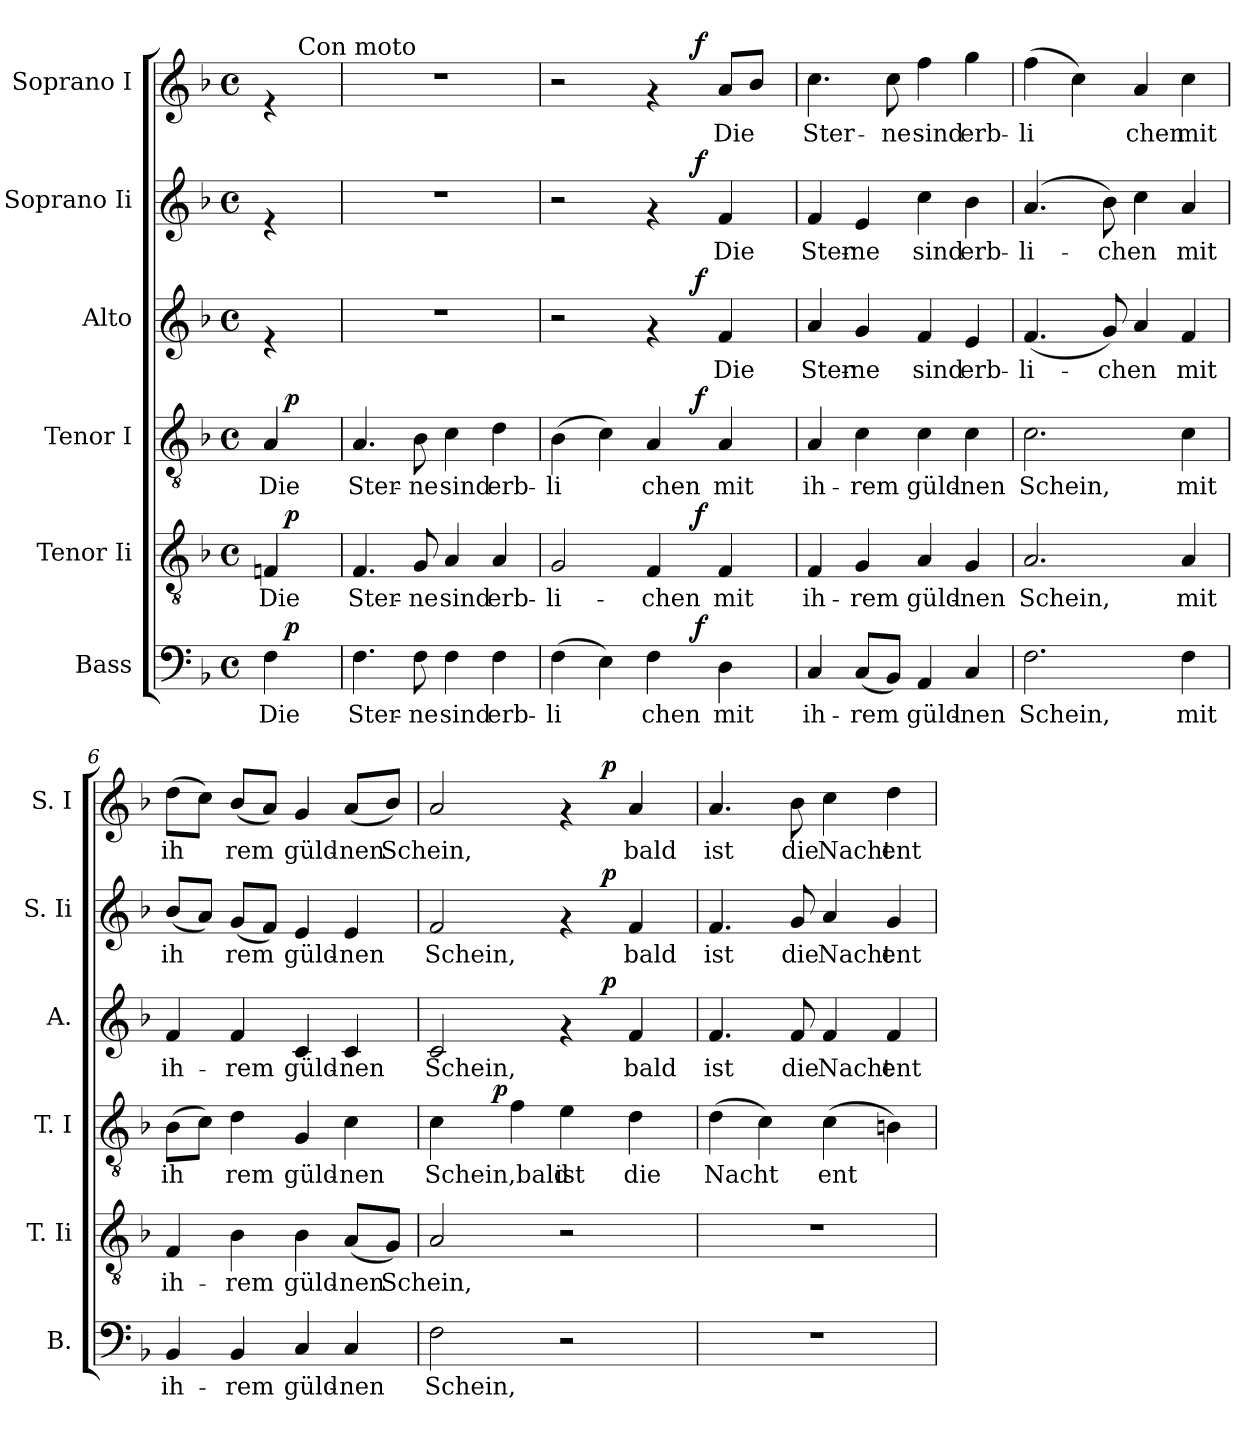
**kern	**text	**dynam	**kern	**text	**dynam	**kern	**text	**dynam	**kern	**text	**dynam	**kern	**text	**dynam	**kern	**text	**dynam
*part6	*part6	*part6	*part5	*part5	*part5	*part4	*part4	*part4	*part3	*part3	*part3	*part2	*part2	*part2	*part1	*part1	*part1
*staff6	*staff6	*staff6	*staff5	*staff5	*staff5	*staff4	*staff4	*staff4	*staff3	*staff3	*staff3	*staff2	*staff2	*staff2	*staff1	*staff1	*staff1
*I"Bass	*	*	*I"Tenor Ii	*	*	*I"Tenor I	*	*	*I"Alto	*	*	*I"Soprano Ii	*	*	*I"Soprano I	*	*
*I'B.	*	*	*I'T. Ii	*	*	*I'T. I	*	*	*I'A.	*	*	*I'S. Ii	*	*	*I'S. I	*	*
!!LO:PB:g=z
*stria5	*	*	*stria5	*	*	*stria5	*	*	*stria5	*	*	*stria5	*	*	*stria5	*	*
*clefF4	*	*	*clefGv2	*	*	*clefGv2	*	*	*clefG2	*	*	*clefG2	*	*	*clefG2	*	*
*k[b-]	*	*	*k[b-]	*	*	*k[b-]	*	*	*k[b-]	*	*	*k[b-]	*	*	*k[b-]	*	*
*F:	*	*	*F:	*	*	*F:	*	*	*F:	*	*	*F:	*	*	*F:	*	*
*M4/4	*	*	*M4/4	*	*	*M4/4	*	*	*M4/4	*	*	*M4/4	*	*	*M4/4	*	*
*met(c)	*	*	*met(c)	*	*	*met(c)	*	*	*met(c)	*	*	*met(c)	*	*	*met(c)	*	*
=1	=1	=1	=1	=1	=1	=1	=1	=1	=1	=1	=1	=1	=1	=1	=1	=1	=1
!	!LO:LY:b:cj	!	!	!LO:LY:b:cj	!	!	!LO:LY:b:cj	!	!	!	!	!	!	!	!	!	!
*^	*	*	*^	*	*	*^	*	*	*	*	*	*	*	*	*^	*	*
4F\	16ryy	Die	.	4Fn/	16ryy	Die	.	4A/	16ryy	Die	.	4re	.	.	4re	.	.	4re	16.ryy	.	.
!	!	!	!LO:DY:a	!	!	!	!LO:DY:a	!	!	!	!LO:DY:a	!	!	!	!	!	!	!	!	!	!
.	8.ryy	.	p	.	8.ryy	.	p	.	8.ryy	.	p	.	.	.	.	.	.	.	.	.	.
*	*	*	*	*	*	*	*	*	*	*	*	*	*	*	*	*	*	*MM88	*	*	*
!	!	!	!	!	!	!	!	!	!	!	!	!	!	!	!	!	!	!	!LO:TX:a:t=Con moto	!	!
.	.	.	.	.	.	.	.	.	.	.	.	.	.	.	.	.	.	.	8ryy	.	.
.	.	.	.	.	.	.	.	.	.	.	.	.	.	.	.	.	.	.	32ryy	.	.
=2	=2	=2	=2	=2	=2	=2	=2	=2	=2	=2	=2	=2	=2	=2	=2	=2	=2	=2	=2	=2	=2
!	!	!LO:LY:b:cj	!	!	!	!LO:LY:b:cj	!	!	!	!LO:LY:b:cj	!	!	!	!	!	!	!	!	!	!	!
*v	*v	*	*	*	*	*	*	*v	*v	*	*	*	*	*	*	*	*	*v	*v	*	*
*	*	*	*v	*v	*	*	*	*	*	*	*	*	*	*	*	*	*	*
4.F\	Ster-	.	4.F/	Ster-	.	4.A/	Ster-	.	1r	.	.	1r	.	.	1r	.	.
!	!LO:LY:b:cj	!	!	!LO:LY:b:cj	!	!	!LO:LY:b:cj	!	!	!	!	!	!	!	!	!	!
8F\	-ne	.	8G/	-ne	.	8B-\	-ne	.	.	.	.	.	.	.	.	.	.
!	!LO:LY:b:cj	!	!	!LO:LY:b:cj	!	!	!LO:LY:b:cj	!	!	!	!	!	!	!	!	!	!
4F\	sind	.	4A/	sind	.	4c\	sind	.	.	.	.	.	.	.	.	.	.
!	!LO:LY:b:cj	!	!	!LO:LY:b:cj	!	!	!LO:LY:b:cj	!	!	!	!	!	!	!	!	!	!
4F\	erb-	.	4A/	erb-	.	4d\	erb-	.	.	.	.	.	.	.	.	.	.
=3	=3	=3	=3	=3	=3	=3	=3	=3	=3	=3	=3	=3	=3	=3	=3	=3	=3
!	!LO:LY:b:cj	!	!	!LO:LY:b:cj	!	!	!LO:LY:b:cj	!	!	!	!	!	!	!	!	!	!
*^	*	*	*^	*	*	*^	*	*	*^	*	*	*^	*	*	*^	*	*
(>4F\	2ryy	-li-	.	2G/	2ryy	-li-	.	(>4B-\	2ryy	-li-	.	2r	2ryy	.	.	2r	2ryy	.	.	2r	2ryy	.	.
!	!	!LO:LY:b:cj	!	!	!	!	!	!	!	!LO:LY:b:cj	!	!	!	!	!	!	!	!	!	!	!	!	!
4E\)	.	--	.	.	.	.	.	4c\)	.	--	.	.	.	.	.	.	.	.	.	.	.	.	.
!	!	!LO:LY:b:cj	!	!	!	!LO:LY:b:cj	!	!	!	!LO:LY:b:cj	!	!	!	!	!	!	!	!	!	!	!	!	!
4F\	8ryy	-chen	.	4F/	8ryy	-chen	.	4A/	8ryy	-chen	.	4rf	8ryy	.	.	4rf	8ryy	.	.	4rf	8ryy	.	.
.	32.ryy	.	.	.	32.ryy	.	.	.	32.ryy	.	.	.	32.ryy	.	.	.	32.ryy	.	.	.	32.ryy	.	.
!	!	!	!LO:DY:a	!	!	!	!LO:DY:a	!	!	!	!LO:DY:a	!	!	!	!LO:DY:a	!	!	!	!LO:DY:a	!	!	!	!LO:DY:a
.	4ryy	.	f	.	4ryy	.	f	.	4ryy	.	f	.	4ryy	.	f	.	4ryy	.	f	.	4ryy	.	f
!	!	!LO:LY:b:cj	!	!	!	!LO:LY:b:cj	!	!	!	!LO:LY:b:cj	!	!	!	!LO:LY:b:cj	!	!	!	!LO:LY:b:cj	!	!	!	!LO:LY:b	!
4D\	.	mit	.	4F/	.	mit	.	4A/	.	mit	.	4f/	.	Die	.	4f/	.	Die	.	8a/L	.	Die	.
!	!	!	!	!	!	!	!	!	!	!	!	!	!	!	!	!	!	!	!	!	!	!LO:LY:b	!
.	.	.	.	.	.	.	.	.	.	.	.	.	.	.	.	.	.	.	.	8b-/J	.	.	.
.	16ryy	.	.	.	16ryy	.	.	.	16ryy	.	.	.	16ryy	.	.	.	16ryy	.	.	.	16ryy	.	.
.	64ryy	.	.	.	64ryy	.	.	.	64ryy	.	.	.	64ryy	.	.	.	64ryy	.	.	.	64ryy	.	.
=4	=4	=4	=4	=4	=4	=4	=4	=4	=4	=4	=4	=4	=4	=4	=4	=4	=4	=4	=4	=4	=4	=4	=4
!	!	!LO:LY:b:cj	!	!	!	!LO:LY:b:cj	!	!	!	!LO:LY:b:cj	!	!	!	!LO:LY:b:cj	!	!	!	!LO:LY:b:cj	!	!	!	!LO:LY:b	!
*v	*v	*	*	*	*	*	*	*v	*v	*	*	*v	*v	*	*	*v	*v	*	*	*v	*v	*	*
*	*	*	*v	*v	*	*	*	*	*	*	*	*	*	*	*	*	*	*
4C/	ih-	.	4F/	ih-	.	4A/	ih-	.	4a/	Ster-	.	4f/	Ster-	.	4.cc\	Ster-	.
!	!LO:LY:b:cj	!	!	!LO:LY:b:cj	!	!	!LO:LY:b:cj	!	!	!LO:LY:b:cj	!	!	!LO:LY:b:cj	!	!	!	!
(<8C/L	-rem	.	4G/	-rem	.	4c\	-rem	.	4g/	-ne	.	4e/	-ne	.	.	.	.
!	!LO:LY:b:cj	!	!	!	!	!	!	!	!	!	!	!	!	!	!	!LO:LY:b	!
8BB-/J)	.	.	.	.	.	.	.	.	.	.	.	.	.	.	8cc\	-ne	.
!	!LO:LY:b:cj	!	!	!LO:LY:b:cj	!	!	!LO:LY:b:cj	!	!	!LO:LY:b:cj	!	!	!LO:LY:b:cj	!	!	!LO:LY:b	!
4AA/	güld-	.	4A/	güld-	.	4c\	güld-	.	4f/	sind	.	4cc\	sind	.	4ff\	sind	.
!	!LO:LY:b:cj	!	!	!LO:LY:b:cj	!	!	!LO:LY:b:cj	!	!	!LO:LY:b:cj	!	!	!LO:LY:b:cj	!	!	!LO:LY:b	!
4C/	-nen	.	4G/	-nen	.	4c\	-nen	.	4e/	erb-	.	4b-\	erb-	.	4gg\	erb-	.
!!LO:PB:g=z
=5	=5	=5	=5	=5	=5	=5	=5	=5	=5	=5	=5	=5	=5	=5	=5	=5	=5
!	!LO:LY:b:cj	!	!	!LO:LY:b:cj	!	!	!LO:LY:b:cj	!	!	!LO:LY:b:cj	!	!	!LO:LY:b:cj	!	!	!LO:LY:b	!
2.F\	Schein,	.	2.A/	Schein,	.	2.c\	Schein,	.	(<4.f/	-li-	.	(>4.a/	-li-	.	(>4ff\	-li-	.
!	!	!	!	!	!	!	!	!	!	!	!	!	!	!	!	!LO:LY:b	!
.	.	.	.	.	.	.	.	.	.	.	.	.	.	.	4cc\)	--	.
!	!	!	!	!	!	!	!	!	!	!LO:LY:b:cj	!	!	!LO:LY:b:cj	!	!	!	!
.	.	.	.	.	.	.	.	.	8g/)	-chen	.	8b-\)	-chen	.	.	.	.
!	!	!	!	!	!	!	!	!	!	!LO:LY:b:cj	!	!	!LO:LY:b:cj	!	!	!LO:LY:b	!
.	.	.	.	.	.	.	.	.	4a/	.	.	4cc\	.	.	4a/	-chen	.
!	!LO:LY:b:cj	!	!	!LO:LY:b:cj	!	!	!LO:LY:b:cj	!	!	!LO:LY:b:cj	!	!	!LO:LY:b:cj	!	!	!LO:LY:b	!
4F\	mit	.	4A/	mit	.	4c\	mit	.	4f/	mit	.	4a/	mit	.	4cc\	mit	.
=6	=6	=6	=6	=6	=6	=6	=6	=6	=6	=6	=6	=6	=6	=6	=6	=6	=6
!	!LO:LY:b:cj	!	!	!LO:LY:b:cj	!	!	!LO:LY:b:cj	!	!	!LO:LY:b:cj	!	!	!LO:LY:b:cj	!	!	!LO:LY:b	!
4BB-/	ih-	.	4F/	ih-	.	(>8B-\L	ih-	.	4f/	ih-	.	(<8b-/L	ih-	.	(>8dd\L	ih-	.
!	!	!	!	!	!	!	!LO:LY:b:cj	!	!	!	!	!	!LO:LY:b:cj	!	!	!LO:LY:b	!
.	.	.	.	.	.	8c\J)	--	.	.	.	.	8a/J)	--	.	8cc\J)	--	.
!	!LO:LY:b:cj	!	!	!LO:LY:b:cj	!	!	!LO:LY:b:cj	!	!	!LO:LY:b:cj	!	!	!LO:LY:b:cj	!	!	!LO:LY:b	!
4BB-/	-rem	.	4B-\	-rem	.	4d\	-rem	.	4f/	-rem	.	(<8g/L	-rem	.	(<8b-/L	-rem	.
!	!	!	!	!	!	!	!	!	!	!	!	!	!LO:LY:b:cj	!	!	!LO:LY:b	!
.	.	.	.	.	.	.	.	.	.	.	.	8f/J)	.	.	8a/J)	.	.
!	!LO:LY:b:cj	!	!	!LO:LY:b:cj	!	!	!LO:LY:b:cj	!	!	!LO:LY:b:cj	!	!	!LO:LY:b:cj	!	!	!LO:LY:b	!
4C/	güld-	.	4B-\	güld-	.	4G/	güld-	.	4c/	güld-	.	4e/	güld-	.	4g/	güld-	.
!	!LO:LY:b:cj	!	!	!LO:LY:b:cj	!	!	!LO:LY:b:cj	!	!	!LO:LY:b:cj	!	!	!LO:LY:b:cj	!	!	!LO:LY:b	!
4C/	-nen	.	(<8A/L	-nen	.	4c\	-nen	.	4c/	-nen	.	4e/	-nen	.	(<8a/L	-nen	.
!	!	!	!	!LO:LY:b:cj	!	!	!	!	!	!	!	!	!	!	!	!LO:LY:b	!
.	.	.	8G/J)	Schein,	.	.	.	.	.	.	.	.	.	.	8b-/J)	Schein,	.
=7	=7	=7	=7	=7	=7	=7	=7	=7	=7	=7	=7	=7	=7	=7	=7	=7	=7
!	!LO:LY:b:cj	!	!	!LO:LY:b:cj	!	!	!LO:LY:b:cj	!	!	!LO:LY:b:cj	!	!	!LO:LY:b:cj	!	!	!LO:LY:b	!
*	*	*	*	*	*	*^	*	*	*^	*	*	*^	*	*	*^	*	*
2F\	Schein,	.	2A/	.	.	4c\	8ryy	Schein,bald	.	2c/	2ryy	Schein,	.	2f/	2ryy	Schein,	.	2a/	2ryy	.	.
.	.	.	.	.	.	.	16ryy	.	.	.	.	.	.	.	.	.	.	.	.	.	.
.	.	.	.	.	.	.	64ryy	.	.	.	.	.	.	.	.	.	.	.	.	.	.
!	!	!	!	!	!	!	!	!	!LO:DY:a	!	!	!	!	!	!	!	!	!	!	!	!
.	.	.	.	.	.	.	2ryy	.	p	.	.	.	.	.	.	.	.	.	.	.	.
!	!	!	!	!	!	!	!	!LO:LY:b:cj	!	!	!	!	!	!	!	!	!	!	!	!	!
.	.	.	.	.	.	4f\	.	.	.	.	.	.	.	.	.	.	.	.	.	.	.
!	!	!	!	!	!	!	!	!LO:LY:b:cj	!	!	!	!	!	!	!	!	!	!	!	!	!
2r	.	.	2r	.	.	4e\	.	ist	.	4rf	8.ryy	.	.	4rf	8.ryy	.	.	4rf	8.ryy	.	.
!	!	!	!	!	!	!	!	!	!	!	!	!	!LO:DY:a	!	!	!	!LO:DY:a	!	!	!	!LO:DY:a
.	.	.	.	.	.	.	.	.	.	.	4ryy	.	p	.	4ryy	.	p	.	4ryy	.	p
.	.	.	.	.	.	.	4ryy	.	.	.	.	.	.	.	.	.	.	.	.	.	.
!	!	!	!	!	!	!	!	!LO:LY:b:cj	!	!	!	!LO:LY:b:cj	!	!	!	!LO:LY:b:cj	!	!	!	!LO:LY:b	!
.	.	.	.	.	.	4d\	.	die	.	4f/	.	bald	.	4f/	.	bald	.	4a/	.	bald	.
.	.	.	.	.	.	.	.	.	.	.	16ryy	.	.	.	16ryy	.	.	.	16ryy	.	.
.	.	.	.	.	.	.	32.ryy	.	.	.	.	.	.	.	.	.	.	.	.	.	.
=8	=8	=8	=8	=8	=8	=8	=8	=8	=8	=8	=8	=8	=8	=8	=8	=8	=8	=8	=8	=8	=8
!	!	!	!	!	!	!	!	!LO:LY:b:cj	!	!	!	!LO:LY:b:cj	!	!	!	!LO:LY:b:cj	!	!	!	!LO:LY:b	!
*	*	*	*	*	*	*v	*v	*	*	*	*	*	*	*v	*v	*	*	*v	*v	*	*
*	*	*	*	*	*	*	*	*	*v	*v	*	*	*	*	*	*	*	*
1r	.	.	1r	.	.	(>4d\	Nacht	.	4.f/	ist	.	4.f/	ist	.	4.a/	ist	.
!	!	!	!	!	!	!	!LO:LY:b:cj	!	!	!	!	!	!	!	!	!	!
.	.	.	.	.	.	4c\)	.	.	.	.	.	.	.	.	.	.	.
!	!	!	!	!	!	!	!	!	!	!LO:LY:b:cj	!	!	!LO:LY:b:cj	!	!	!LO:LY:b	!
.	.	.	.	.	.	.	.	.	8f/	die	.	8g/	die	.	8b-\	die	.
!	!	!	!	!	!	!	!LO:LY:b:cj	!	!	!LO:LY:b:cj	!	!	!LO:LY:b:cj	!	!	!LO:LY:b	!
.	.	.	.	.	.	(>4c\	ent-	.	4f/	Nacht	.	4a/	Nacht	.	4cc\	Nacht	.
!	!	!	!	!	!	!	!LO:LY:b:cj	!	!	!LO:LY:b:cj	!	!	!LO:LY:b:cj	!	!	!LO:LY:b	!
.	.	.	.	.	.	4Bn\)	--	.	4f/	ent-	.	4g/	ent-	.	4dd\	ent-	.
=	=	=	=	=	=	=	=	=	=	=	=	=	=	=	=	=	=
*-	*-	*-	*-	*-	*-	*-	*-	*-	*-	*-	*-	*-	*-	*-	*-	*-	*-
